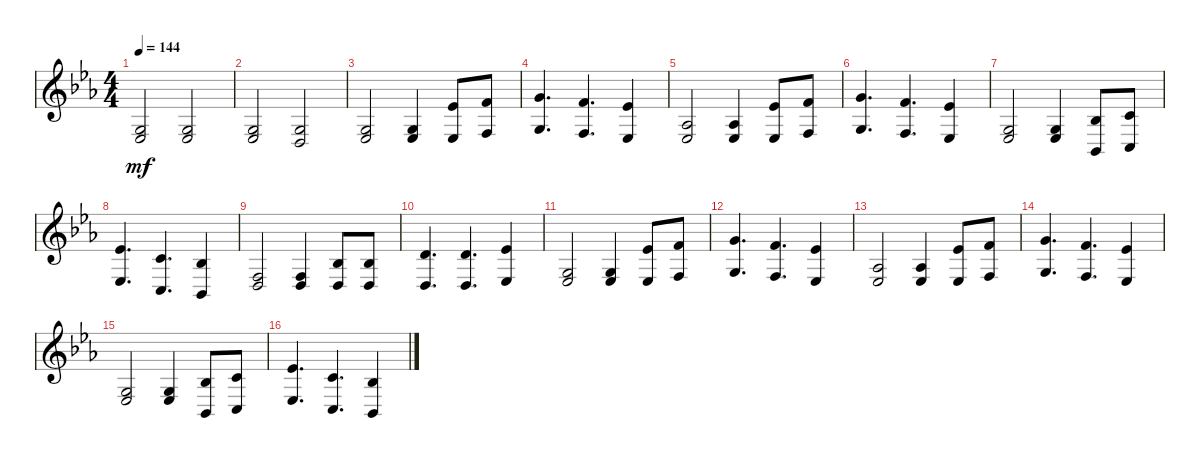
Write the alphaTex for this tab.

\track "" {instrument acousticgrandpiano}
\staff {score}
\tuning (E4 B3 G3 D3 A2 E2) {hide}
\ts (4 4)
\tempo 144
\clef g2
\ks eb
(0.3 1.4).2{dy mf} (0.3 1.4).2 |
(0.3 1.4).2 (0.3 0.4).2 |
(0.3 1.4).2 (0.3 1.4).4 (4.2 1.4).8 (1.1 3.4).8 |
(3.1 0.3).4{d} (1.1 3.4).4{d} (4.2 1.4).4 |
(1.3 1.4).2 (1.3 1.4).4 (4.2 1.4).8 (1.1 3.4).8 |
(3.1 0.3).4{d} (1.1 3.4).4{d} (4.2 1.4).4 |
(0.3 1.4).2 (0.3 1.4).4 (3.3 1.5).8 (1.2 3.5).8 |
(4.2 1.4).4{d} (1.2 3.5).4{d} (3.3 1.5).4 |
(0.4 8.5).2 (3.4 5.5).4 (3.3 0.4).8 (3.3 0.4).8 |
(3.2 0.4).4{d} (3.2 0.4).4{d} (4.2 1.4).4 |
(0.3 1.4).2 (0.3 1.4).4 (4.2 1.4).8 (1.1 3.4).8 |
(3.1 0.3).4{d} (1.1 3.4).4{d} (4.2 1.4).4 |
(1.3 1.4).2 (1.3 1.4).4 (4.2 1.4).8 (1.1 3.4).8 |
(3.1 0.3).4{d} (1.1 3.4).4{d} (4.2 1.4).4 |
(0.3 1.4).2 (0.3 1.4).4 (3.3 1.5).8 (1.2 3.5).8 |
(4.2 1.4).4{d} (1.2 3.5).4{d} (3.3 1.5).4
